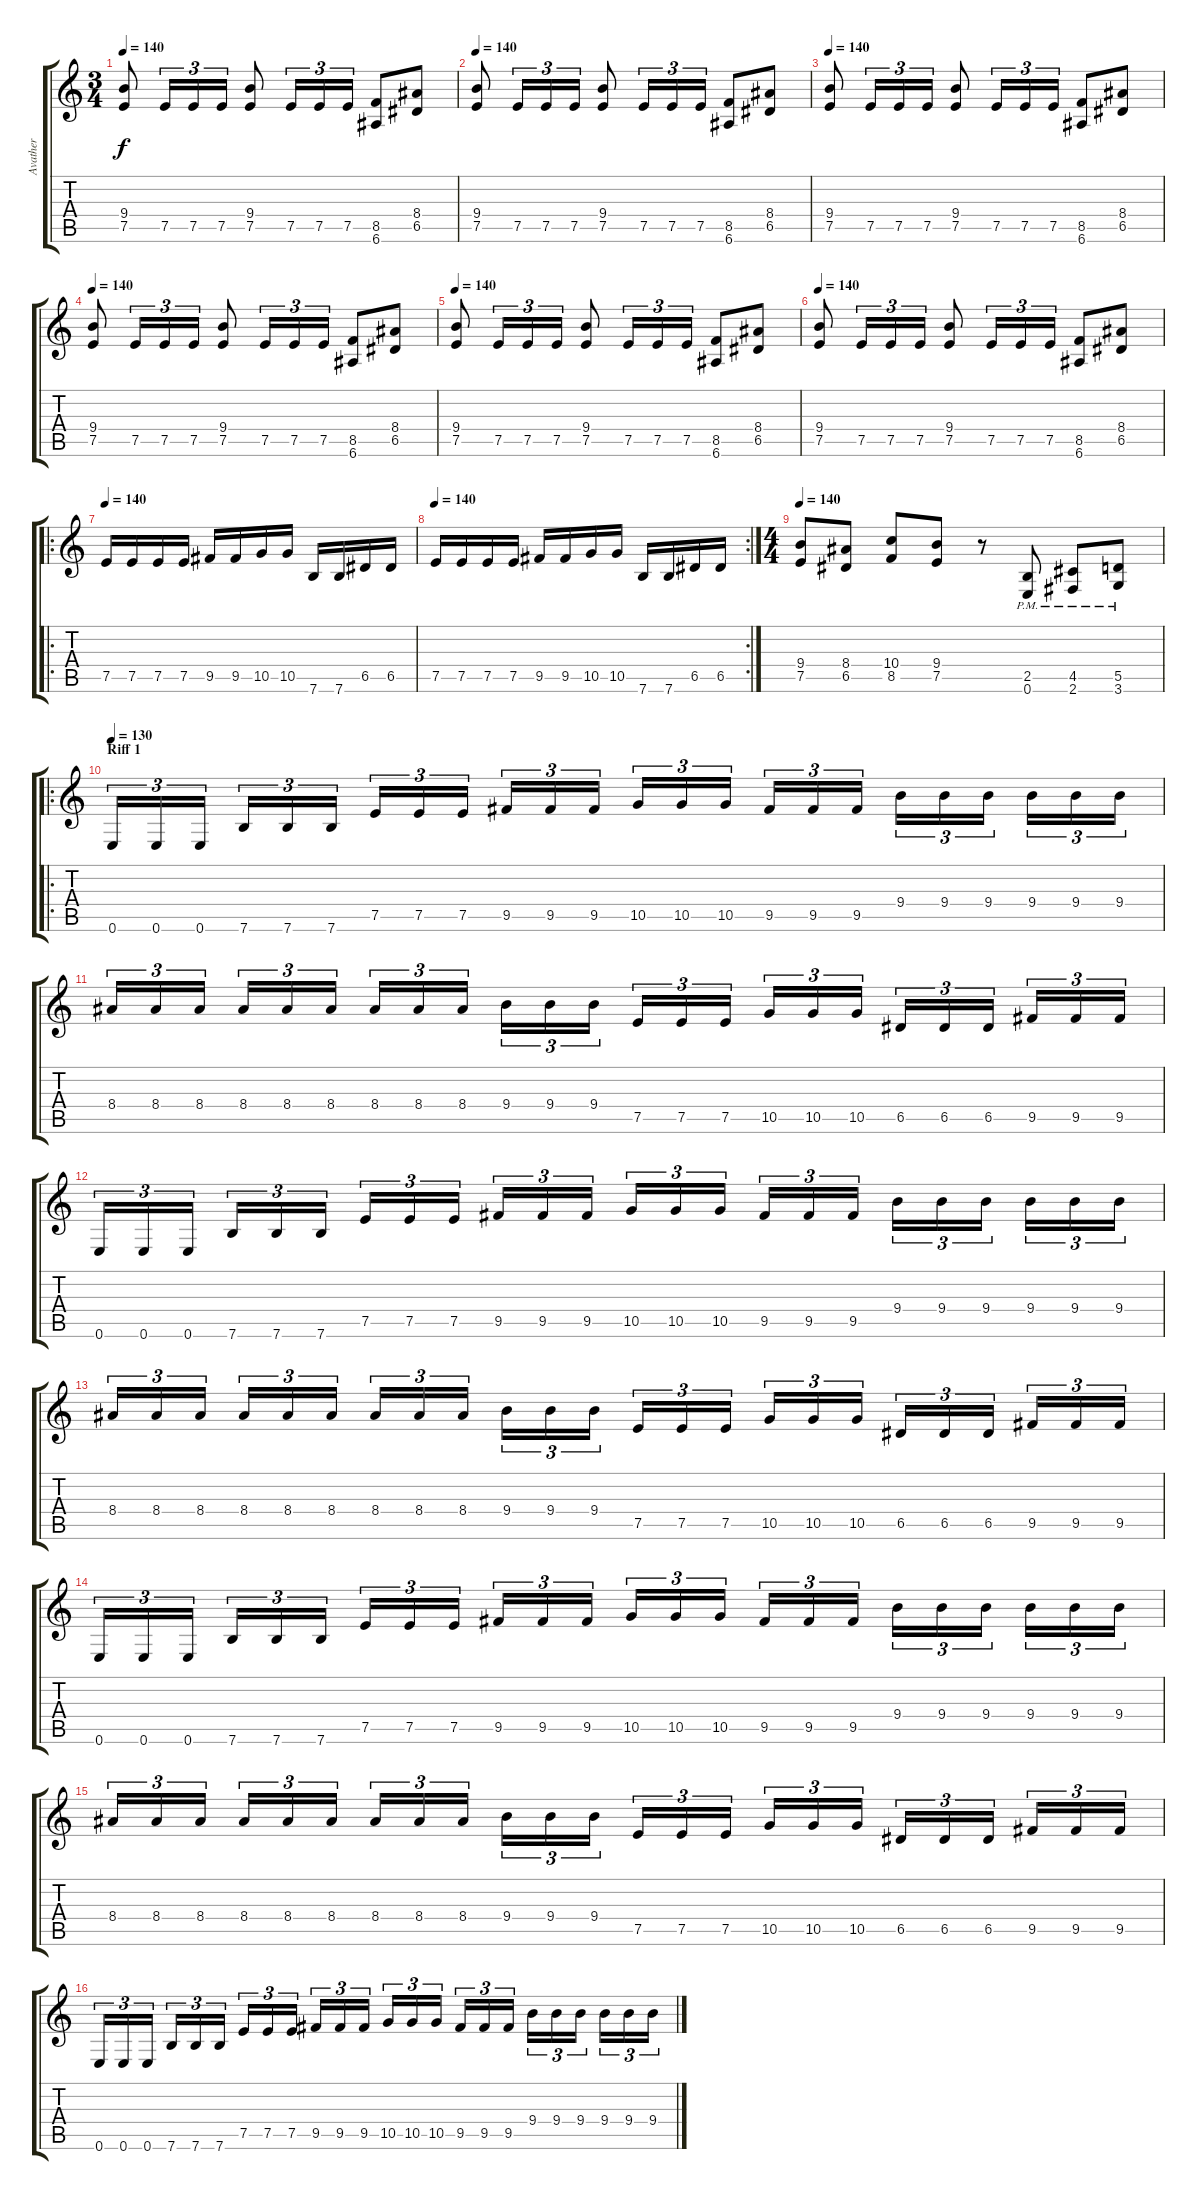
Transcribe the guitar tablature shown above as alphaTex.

\track ("Avather" "Avather") {instrument distortionguitar}
\staff {score tabs}
\tuning (E4 B3 G3 D3 A2 E2) {hide}
\ts (3 4)
\tempo 140
\clef g2
\ks c
(9.4 7.5).8{dy f} 7.5.16{tu (3 2)} 7.5.16{tu (3 2)} 7.5.16{tu (3 2)} (9.4 7.5).8 7.5.16{tu (3 2)} 7.5.16{tu (3 2)} 7.5.16{tu (3 2)} (8.5 6.6).8 (8.4 6.5).8 |
\tempo 140
(9.4 7.5).8 7.5.16{tu (3 2)} 7.5.16{tu (3 2)} 7.5.16{tu (3 2)} (9.4 7.5).8 7.5.16{tu (3 2)} 7.5.16{tu (3 2)} 7.5.16{tu (3 2)} (8.5 6.6).8 (8.4 6.5).8 |
\tempo 140
(9.4 7.5).8 7.5.16{tu (3 2)} 7.5.16{tu (3 2)} 7.5.16{tu (3 2)} (9.4 7.5).8 7.5.16{tu (3 2)} 7.5.16{tu (3 2)} 7.5.16{tu (3 2)} (8.5 6.6).8 (8.4 6.5).8 |
\tempo 140
(9.4 7.5).8 7.5.16{tu (3 2)} 7.5.16{tu (3 2)} 7.5.16{tu (3 2)} (9.4 7.5).8 7.5.16{tu (3 2)} 7.5.16{tu (3 2)} 7.5.16{tu (3 2)} (8.5 6.6).8 (8.4 6.5).8 |
\tempo 140
(9.4 7.5).8 7.5.16{tu (3 2)} 7.5.16{tu (3 2)} 7.5.16{tu (3 2)} (9.4 7.5).8 7.5.16{tu (3 2)} 7.5.16{tu (3 2)} 7.5.16{tu (3 2)} (8.5 6.6).8 (8.4 6.5).8 |
\tempo 140
(9.4 7.5).8 7.5.16{tu (3 2)} 7.5.16{tu (3 2)} 7.5.16{tu (3 2)} (9.4 7.5).8 7.5.16{tu (3 2)} 7.5.16{tu (3 2)} 7.5.16{tu (3 2)} (8.5 6.6).8 (8.4 6.5).8 |
\ro
\tempo 140
7.5.16 7.5.16 7.5.16 7.5.16 9.5.16 9.5.16 10.5.16 10.5.16 7.6.16 7.6.16 6.5.16 6.5.16 |
\rc 2
\tempo 140
7.5.16 7.5.16 7.5.16 7.5.16 9.5.16 9.5.16 10.5.16 10.5.16 7.6.16 7.6.16 6.5.16 6.5.16 |
\ts (4 4)
\section ("" "")
\tempo 130
\tempo 140
(9.4 7.5).8 (8.4 6.5).8 (10.4 8.5).8 (9.4 7.5).8 r.8 (2.5{pm} 0.6{pm}).8 (4.5{pm} 2.6{pm}).8 (5.5{pm} 3.6{pm}).8 |
\ro
\section ("" "Riff 1")
\tempo 130
0.6.16{tu (3 2)} 0.6.16{tu (3 2)} 0.6.16{tu (3 2)} 7.6.16{tu (3 2)} 7.6.16{tu (3 2)} 7.6.16{tu (3 2)} 7.5.16{tu (3 2)} 7.5.16{tu (3 2)} 7.5.16{tu (3 2)} 9.5.16{tu (3 2)} 9.5.16{tu (3 2)} 9.5.16{tu (3 2)} 10.5.16{tu (3 2)} 10.5.16{tu (3 2)} 10.5.16{tu (3 2)} 9.5.16{tu (3 2)} 9.5.16{tu (3 2)} 9.5.16{tu (3 2)} 9.4.16{tu (3 2)} 9.4.16{tu (3 2)} 9.4.16{tu (3 2)} 9.4.16{tu (3 2)} 9.4.16{tu (3 2)} 9.4.16{tu (3 2)} |
8.4.16{tu (3 2)} 8.4.16{tu (3 2)} 8.4.16{tu (3 2)} 8.4.16{tu (3 2)} 8.4.16{tu (3 2)} 8.4.16{tu (3 2)} 8.4.16{tu (3 2)} 8.4.16{tu (3 2)} 8.4.16{tu (3 2)} 9.4.16{tu (3 2)} 9.4.16{tu (3 2)} 9.4.16{tu (3 2)} 7.5.16{tu (3 2)} 7.5.16{tu (3 2)} 7.5.16{tu (3 2)} 10.5.16{tu (3 2)} 10.5.16{tu (3 2)} 10.5.16{tu (3 2)} 6.5.16{tu (3 2)} 6.5.16{tu (3 2)} 6.5.16{tu (3 2)} 9.5.16{tu (3 2)} 9.5.16{tu (3 2)} 9.5.16{tu (3 2)} |
0.6.16{tu (3 2)} 0.6.16{tu (3 2)} 0.6.16{tu (3 2)} 7.6.16{tu (3 2)} 7.6.16{tu (3 2)} 7.6.16{tu (3 2)} 7.5.16{tu (3 2)} 7.5.16{tu (3 2)} 7.5.16{tu (3 2)} 9.5.16{tu (3 2)} 9.5.16{tu (3 2)} 9.5.16{tu (3 2)} 10.5.16{tu (3 2)} 10.5.16{tu (3 2)} 10.5.16{tu (3 2)} 9.5.16{tu (3 2)} 9.5.16{tu (3 2)} 9.5.16{tu (3 2)} 9.4.16{tu (3 2)} 9.4.16{tu (3 2)} 9.4.16{tu (3 2)} 9.4.16{tu (3 2)} 9.4.16{tu (3 2)} 9.4.16{tu (3 2)} |
8.4.16{tu (3 2)} 8.4.16{tu (3 2)} 8.4.16{tu (3 2)} 8.4.16{tu (3 2)} 8.4.16{tu (3 2)} 8.4.16{tu (3 2)} 8.4.16{tu (3 2)} 8.4.16{tu (3 2)} 8.4.16{tu (3 2)} 9.4.16{tu (3 2)} 9.4.16{tu (3 2)} 9.4.16{tu (3 2)} 7.5.16{tu (3 2)} 7.5.16{tu (3 2)} 7.5.16{tu (3 2)} 10.5.16{tu (3 2)} 10.5.16{tu (3 2)} 10.5.16{tu (3 2)} 6.5.16{tu (3 2)} 6.5.16{tu (3 2)} 6.5.16{tu (3 2)} 9.5.16{tu (3 2)} 9.5.16{tu (3 2)} 9.5.16{tu (3 2)} |
0.6.16{tu (3 2)} 0.6.16{tu (3 2)} 0.6.16{tu (3 2)} 7.6.16{tu (3 2)} 7.6.16{tu (3 2)} 7.6.16{tu (3 2)} 7.5.16{tu (3 2)} 7.5.16{tu (3 2)} 7.5.16{tu (3 2)} 9.5.16{tu (3 2)} 9.5.16{tu (3 2)} 9.5.16{tu (3 2)} 10.5.16{tu (3 2)} 10.5.16{tu (3 2)} 10.5.16{tu (3 2)} 9.5.16{tu (3 2)} 9.5.16{tu (3 2)} 9.5.16{tu (3 2)} 9.4.16{tu (3 2)} 9.4.16{tu (3 2)} 9.4.16{tu (3 2)} 9.4.16{tu (3 2)} 9.4.16{tu (3 2)} 9.4.16{tu (3 2)} |
8.4.16{tu (3 2)} 8.4.16{tu (3 2)} 8.4.16{tu (3 2)} 8.4.16{tu (3 2)} 8.4.16{tu (3 2)} 8.4.16{tu (3 2)} 8.4.16{tu (3 2)} 8.4.16{tu (3 2)} 8.4.16{tu (3 2)} 9.4.16{tu (3 2)} 9.4.16{tu (3 2)} 9.4.16{tu (3 2)} 7.5.16{tu (3 2)} 7.5.16{tu (3 2)} 7.5.16{tu (3 2)} 10.5.16{tu (3 2)} 10.5.16{tu (3 2)} 10.5.16{tu (3 2)} 6.5.16{tu (3 2)} 6.5.16{tu (3 2)} 6.5.16{tu (3 2)} 9.5.16{tu (3 2)} 9.5.16{tu (3 2)} 9.5.16{tu (3 2)} |
0.6.16{tu (3 2)} 0.6.16{tu (3 2)} 0.6.16{tu (3 2)} 7.6.16{tu (3 2)} 7.6.16{tu (3 2)} 7.6.16{tu (3 2)} 7.5.16{tu (3 2)} 7.5.16{tu (3 2)} 7.5.16{tu (3 2)} 9.5.16{tu (3 2)} 9.5.16{tu (3 2)} 9.5.16{tu (3 2)} 10.5.16{tu (3 2)} 10.5.16{tu (3 2)} 10.5.16{tu (3 2)} 9.5.16{tu (3 2)} 9.5.16{tu (3 2)} 9.5.16{tu (3 2)} 9.4.16{tu (3 2)} 9.4.16{tu (3 2)} 9.4.16{tu (3 2)} 9.4.16{tu (3 2)} 9.4.16{tu (3 2)} 9.4.16{tu (3 2)}
